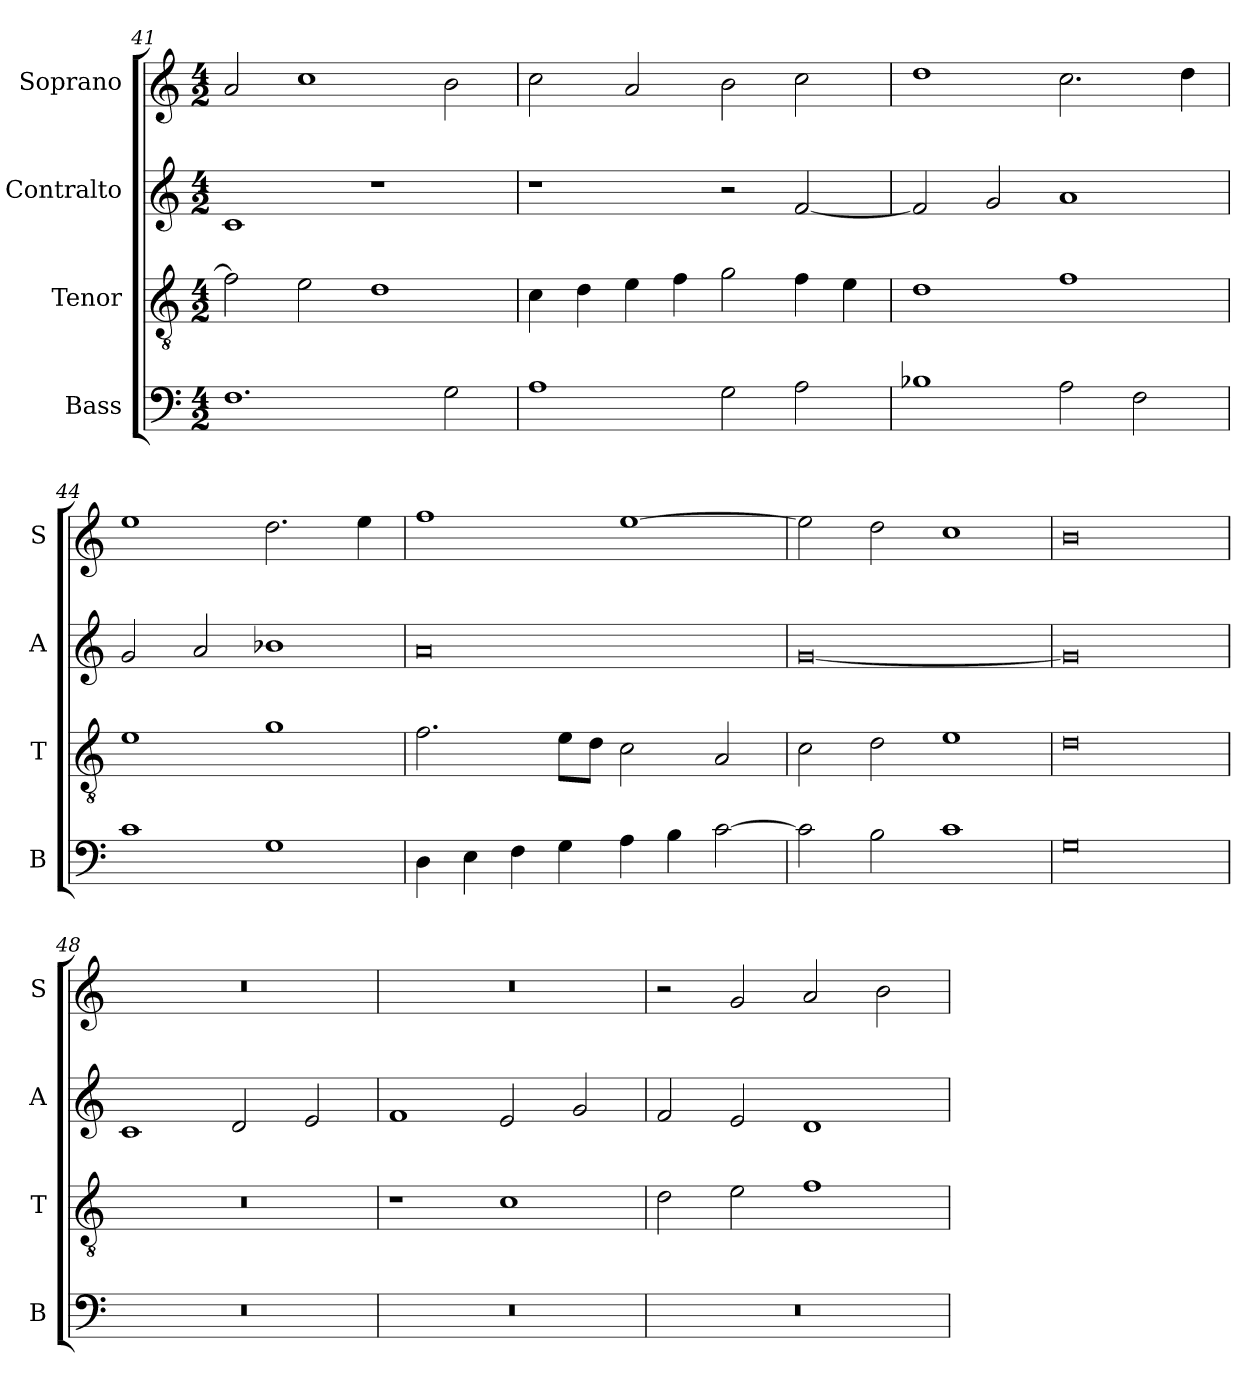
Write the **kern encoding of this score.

**kern	**kern	**kern	**kern
*part4	*part3	*part2	*part1
*staff4	*staff3	*staff2	*staff1
*I"Bass	*I"Tenor	*I"Contralto	*I"Soprano
*I'B	*I'T	*I'A	*I'S
*clefF4	*clefGv2	*clefG2	*clefG2
*k[]	*k[]	*k[]	*k[]
*C:ion	*C:ion	*C:ion	*C:ion
*M4/2	*M4/2	*M4/2	*M4/2
=41	=41	=41	=41
1.F	2f]	1c	2a
.	2e	.	1cc
.	1d	1r	.
2G	.	.	2b
=42	=42	=42	=42
1A	4c	1r	2cc
.	4d	.	.
.	4e	.	2a
.	4f	.	.
2G	2g	2r	2b
2A	4f	[2f	2cc
.	4e	.	.
=43	=43	=43	=43
1B-X	1d	2f]	1dd
.	.	2g	.
2A	1f	1a	2.cc
2F	.	.	.
.	.	.	4dd
=44	=44	=44	=44
1c	1e	2g	1ee
.	.	2a	.
1G	1g	1b-X	2.dd
.	.	.	4ee
=45	=45	=45	=45
4D	2.f	0a	1ff
4E	.	.	.
4F	.	.	.
4G	8e\L	.	.
.	8d\J	.	.
4A	2c	.	[1ee
4B	.	.	.
[2c	2A	.	.
=46	=46	=46	=46
2c]	2c	[0g	2ee]
2B	2d	.	2dd
1c	1e	.	1cc
=47	=47	=47	=47
0G	0d	0g]	0b
=48	=48	=48	=48
0r	0r	1c	0r
.	.	2d	.
.	.	2e	.
=49	=49	=49	=49
0r	1r	1f	0r
.	1c	2e	.
.	.	2g	.
=50	=50	=50	=50
0r	2d	2f	2r
.	2e	2e	2g
.	1f	1d	2a
.	.	.	2b
=	=	=	=
*-	*-	*-	*-
